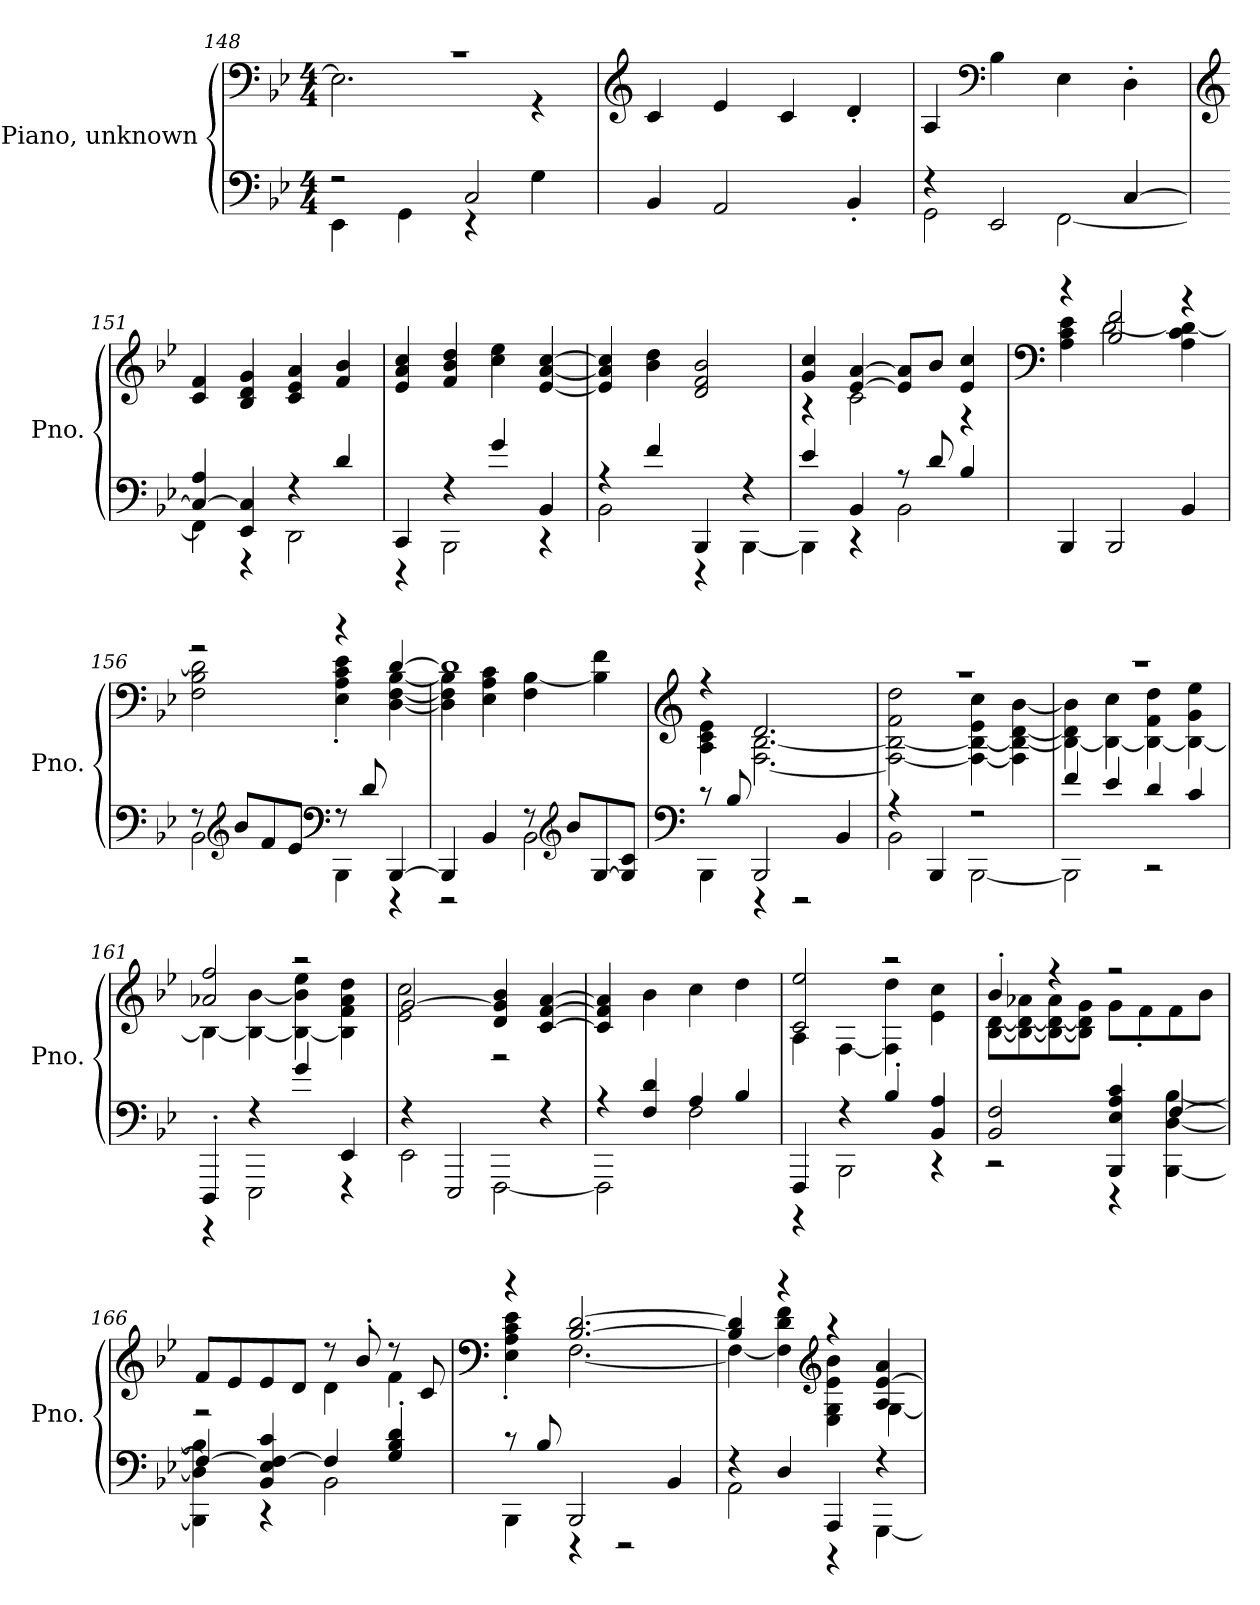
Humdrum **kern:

**kern	**kern
*part1	*part1
*staff2	*staff1
*I"Piano, unknown	*
*I'Pno.	*
*clefF4	*clefF4
*k[b-e-]	*k[b-e-]
*M4/4	*M4/4
=148	=148
*^	*^
2r	4EE-\	1r	2.E-\]
.	4GG\	.	.
2C/	4r	.	.
.	4G\	.	4r
*v	*v	*	*
*	*v	*v
!!LO:LB:g=z
=149	=149
*	*clefG2
4BB-/	4c/
2AA/	4e-/
.	4c/
4BB-'/	4d'/
=150	=150
*^	*
4r	2GG\	4A/
*	*	*clefF4
2EE-/	.	4B-\
.	[2FF\	4E-\
[4C/	.	4D'\
=151	=151	=151
*	*	*clefG2
4C/_ 4A/	4FF\]	4c/ 4f/
4EE-/ 4C/]	4r	4B-/ 4d/ 4g/
4r	2DD\	4c/ 4e-/ 4a/
4d/	.	4f/ 4b-/
=152	=152	=152
4CC/	4r	4e-/ 4a/ 4cc/
4r	2BBB-\	4f/ 4b-/ 4dd/
4g/	.	4cc\ 4ee-\
4BB-/	4r	[4e-/ [4a/ [4cc/
=153	=153	=153
4r	2BB-\	4e-/] 4a/] 4cc/]
4f/	.	4b-\ 4dd\
4BBB-/	4r	2d/ 2f/ 2b-/
4r	[4BBB-\	.
=154	=154	=154
*	*	*^
4e-/	4BBB-\]	4g/ 4cc/	4r
4BB-/	4r	[4e-/ [4a/	2c\
8r	2BB-\	8e-/] 8a/]L	.
8d/	.	8b-/J	.
4B-/	.	4e-/ 4cc/	4r
*v	*v	*	*
=155	=155	=155
*	*clefF4	*
4BBB-/	4r	4A\ 4c\ 4e-\
2BBB-/	2B-/ 2f/	[2d\
4BB-/	4r	4A\ 4c\ 4d\_
!!LO:LB:g=z	!!
=156	=156	=156
*^	*	*
8r	2BB-\	2r	2F\ 2B-\ 2d\]
*clefG2	*	*	*
8b-/L	.	.	.
8f/	.	.	.
8e-/J	.	.	.
*clefF4	*	*	*
8r	4BBB-\	4r	4E-\' 4A\' 4c\' 4e-\'
8d/	.	.	.
[4BBB-/	4r	[4d/	[4D\ [4F\ [4B-\
=157	=157	=157	=157
4BBB-/]	2r	1d]	4D\] 4F\] 4B-\]
4BB-/	.	.	4E-\ 4A\ 4c\
8r	2BB-\	.	4F\ [4B-\
*clefG2	*	*	*
8b-/L	.	.	.
[8G/	.	.	4B-\] 4f\
8G/] 8c/J	.	.	.
=158	=158	=158	=158
*clefF4	*	*clefG2	*
8r	4BBB-\	4r	4A\ 4c\ 4e-\
8B-/	.	.	.
2BBB-/	4r	2.d/	[2.F\ [2.B-\
.	2r	.	.
4BB-/	.	.	.
=159	=159	=159	=159
4r	2BB-\	1r	2F\_ 2B-\_ 2f\ 2dd\
4BBB-/	.	.	.
2r	[2BBB-\	.	4F\_ 4B-\_ 4e-\ 4cc\
.	.	.	4F\] 4B-\_ [4d\ [4b-\
=160	=160	=160	=160
4f/	2BBB-\]	1r	4B-\_ 4d\] 4b-\]
4e-/	.	.	4B-\_ 4cc\
4d/	2r	.	4B-\_ 4f\ 4dd\
4c/	.	.	4B-\_ 4g\ 4ee-\
!!LO:LB:g=z	!!
=161	=161	=161	=161
4DDD'/	4r	2a-X/ 2ff/	4B-\_
4r	2EEE-\	.	4B-\_ [4b-\
4g/	.	2r	4B-\_ 4b-\] 4ee-\
4EE-/	4r	.	4B-\] 4f\ 4a-\ 4dd\
=162	=162	=162	=162
4r	2EE-\	[2g/	2e-\ 2cc\
2EEE-/	.	.	.
.	[2FFF\	4d/ 4g/] 4b-/	2r
4r	.	[4c/ [4f/ [4a/	.
*	*	*v	*v
=163	=163	=163
4r	2FFF\]	4c/] 4f/] 4a/]
4F/ 4d/	.	4b-\
4A/	2F\	4cc\
4B-/	.	4dd\
=164	=164	=164
*	*	*^
4FFF/	4r	2c/ 2ee-/	4A\
4r	2BBB-\	.	[4F\
4B-'/	.	2r	4F\] 4dd\
4BB-/ 4A/	4r	.	4e-\ 4cc\
=165	=165	=165	=165
2BB-/ 2F/	2r	4b-'/	[8B-\ [8d\L
.	.	.	8B-\_ 8d\_ 8a-X\
.	.	4r	8B-\_ 8d\_ 8a-\
.	.	.	8B-\] 8d\] 8g\J
4BBB-/ 4E-/ 4A/ 4c/	4r	2r	8g\L
.	.	.	8f'\
[4F/	[4BBB-\ [4D\ [4B-\	.	8f\
.	.	.	8b-\J
!!LO:LB:g=z	!!
=166	=166	=166	=166
4F/_	4BBB-\] 4D\] 4B-\]	8f/L	2r
.	.	8e-/	.
4BB-/ 4E-/ 4F/_ 4c/	4r	8e-/	.
.	.	8d/J	.
4F/]	2BB-\	8r	4d\
.	.	8b-'/	.
4G/' 4B-/' 4d/'	.	8r	4f\
.	.	8c/	.
=167	=167	=167	=167
*	*	*clefF4	*
8r	4BBB-\	4r	4E-\' 4A\' 4c\' 4e-\'
8B-/	.	.	.
2BBB-/	4r	[2.B-/ [2.d/	[2.F\
.	2r	.	.
4BB-/	.	.	.
=168	=168	=168	=168
4r	2AA\	4B-/] 4d/]	4F\_
4D/	.	4r	4F\] 4d\ 4f\
*	*	*clefG2	*
4AAA/	4r	4r	4E-\ 4G\ 4e-\ 4b-\
4r	[4GGG\	4A/ [4e-/ 4a/	[4G\
*v	*v	*	*
*	*v	*v
=	=
*-	*-
